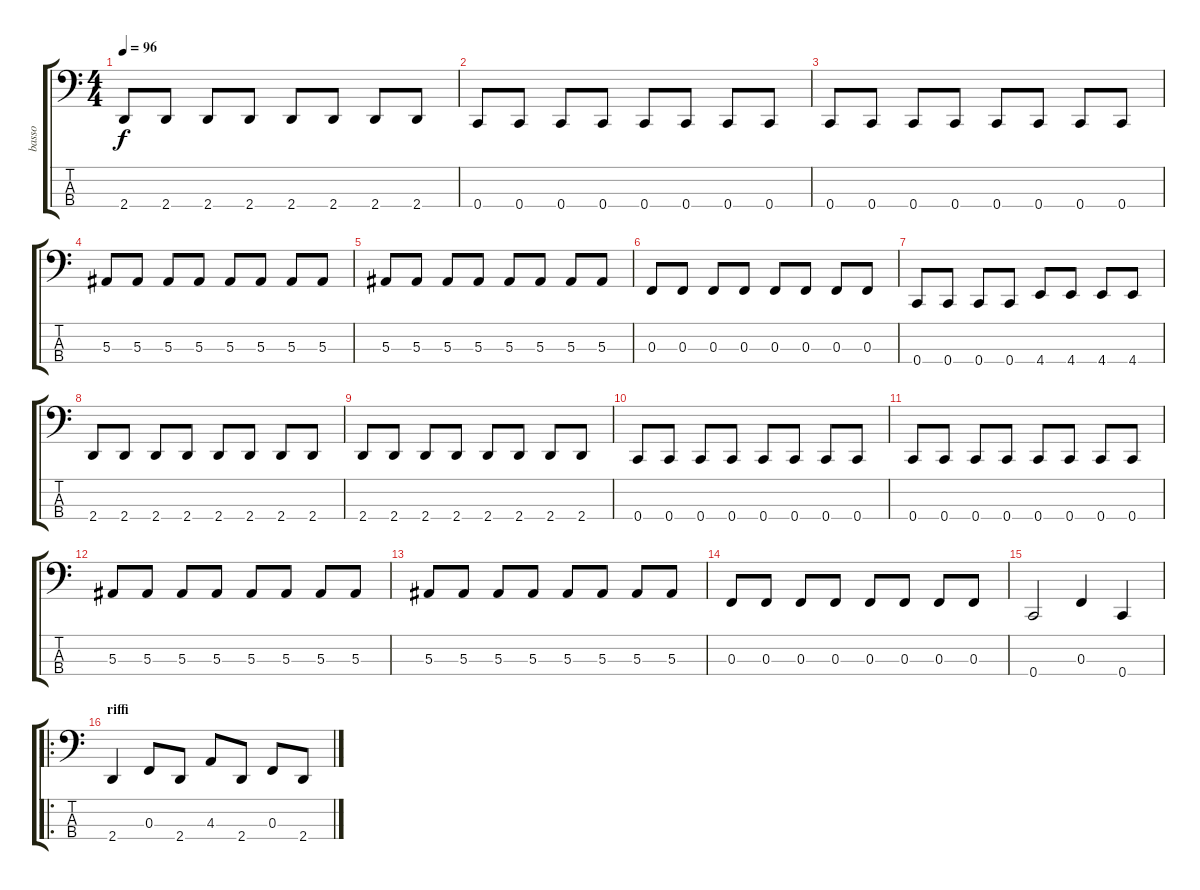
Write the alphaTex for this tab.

\track ("basso" "basso") {instrument electricbassfinger}
\staff {score tabs}
\tuning (Eb2 Bb1 F1 C1) {hide}
\ts (4 4)
\tempo 96
\clef f4
\ks c
2.4.8{dy f} 2.4.8 2.4.8 2.4.8 2.4.8 2.4.8 2.4.8 2.4.8 |
0.4.8 0.4.8 0.4.8 0.4.8 0.4.8 0.4.8 0.4.8 0.4.8 |
0.4.8 0.4.8 0.4.8 0.4.8 0.4.8 0.4.8 0.4.8 0.4.8 |
5.3.8 5.3.8 5.3.8 5.3.8 5.3.8 5.3.8 5.3.8 5.3.8 |
5.3.8 5.3.8 5.3.8 5.3.8 5.3.8 5.3.8 5.3.8 5.3.8 |
0.3.8 0.3.8 0.3.8 0.3.8 0.3.8 0.3.8 0.3.8 0.3.8 |
0.4.8 0.4.8 0.4.8 0.4.8 4.4.8 4.4.8 4.4.8 4.4.8 |
2.4.8 2.4.8 2.4.8 2.4.8 2.4.8 2.4.8 2.4.8 2.4.8 |
2.4.8 2.4.8 2.4.8 2.4.8 2.4.8 2.4.8 2.4.8 2.4.8 |
0.4.8 0.4.8 0.4.8 0.4.8 0.4.8 0.4.8 0.4.8 0.4.8 |
0.4.8 0.4.8 0.4.8 0.4.8 0.4.8 0.4.8 0.4.8 0.4.8 |
5.3.8 5.3.8 5.3.8 5.3.8 5.3.8 5.3.8 5.3.8 5.3.8 |
5.3.8 5.3.8 5.3.8 5.3.8 5.3.8 5.3.8 5.3.8 5.3.8 |
0.3.8 0.3.8 0.3.8 0.3.8 0.3.8 0.3.8 0.3.8 0.3.8 |
0.4.2 0.3.4 0.4.4 |
\ro
\section ("" "riffi")
2.4.4 0.3.8 2.4.8 4.3.8 2.4.8 0.3.8 2.4.8
